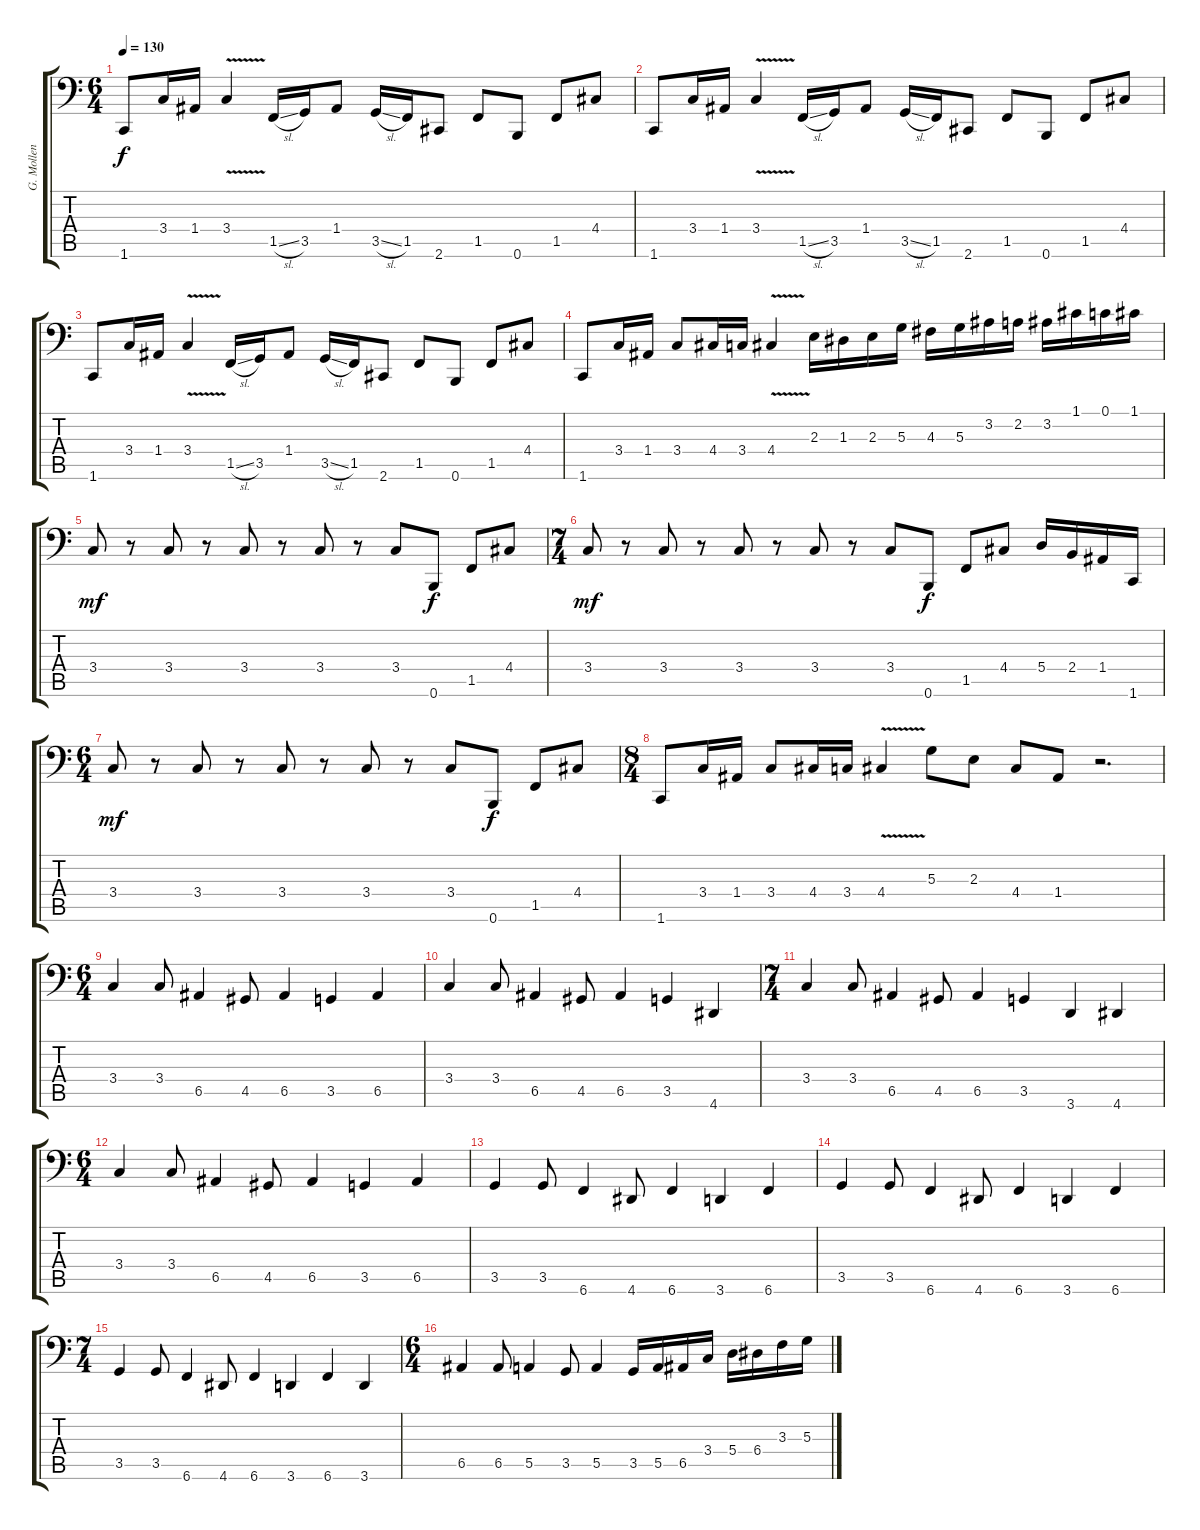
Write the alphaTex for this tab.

\track ("G. Mollen - Bass" "G. Mollen ") {instrument electricbassfinger}
\staff {score tabs}
\tuning (C3 G2 D2 A1 E1 B0) {hide}
\ts (6 4)
\tempo 130
\clef f4
\ks c
1.6.8{dy f} 3.4.16 1.4.16 3.4{v}.4 1.5{sl}.16 3.5.16 1.4.8 3.5{sl}.16 1.5.16 2.6.8 1.5.8 0.6.8 1.5.8 4.4.8 |
1.6.8 3.4.16 1.4.16 3.4{v}.4 1.5{sl}.16 3.5.16 1.4.8 3.5{sl}.16 1.5.16 2.6.8 1.5.8 0.6.8 1.5.8 4.4.8 |
1.6.8 3.4.16 1.4.16 3.4{v}.4 1.5{sl}.16 3.5.16 1.4.8 3.5{sl}.16 1.5.16 2.6.8 1.5.8 0.6.8 1.5.8 4.4.8 |
1.6.8 3.4.16 1.4.16 3.4.8 4.4.16 3.4.16 4.4{v}.4 2.3.16 1.3.16 2.3.16 5.3.16 4.3.16 5.3.16 3.2.16 2.2.16 3.2.16 1.1.16 0.1.16 1.1.16 |
3.4.8{dy mf} r.8 3.4.8 r.8 3.4.8 r.8 3.4.8 r.8 3.4.8 0.6.8{dy f} 1.5.8 4.4.8 |
\ts (7 4)
3.4.8{dy mf} r.8 3.4.8 r.8 3.4.8 r.8 3.4.8 r.8 3.4.8 0.6.8{dy f} 1.5.8 4.4.8 5.4.16 2.4.16 1.4.16 1.6.16 |
\ts (6 4)
3.4.8{dy mf} r.8 3.4.8 r.8 3.4.8 r.8 3.4.8 r.8 3.4.8 0.6.8{dy f} 1.5.8 4.4.8 |
\ts (8 4)
1.6.8 3.4.16 1.4.16 3.4.8 4.4.16 3.4.16 4.4{v}.4 5.3.8 2.3.8 4.4.8 1.4.8 r.2{d} |
\ts (6 4)
3.4.4 3.4.8 6.5.4 4.5.8 6.5.4 3.5.4 6.5.4 |
3.4.4 3.4.8 6.5.4 4.5.8 6.5.4 3.5.4 4.6.4 |
\ts (7 4)
3.4.4 3.4.8 6.5.4 4.5.8 6.5.4 3.5.4 3.6.4 4.6.4 |
\ts (6 4)
3.4.4 3.4.8 6.5.4 4.5.8 6.5.4 3.5.4 6.5.4 |
3.5.4 3.5.8 6.6.4 4.6.8 6.6.4 3.6.4 6.6.4 |
3.5.4 3.5.8 6.6.4 4.6.8 6.6.4 3.6.4 6.6.4 |
\ts (7 4)
3.5.4 3.5.8 6.6.4 4.6.8 6.6.4 3.6.4 6.6.4 3.6.4 |
\ts (6 4)
6.5.4 6.5.8 5.5.4 3.5.8 5.5.4 3.5.16 5.5.16 6.5.16 3.4.16 5.4.16 6.4.16 3.3.16 5.3.16
